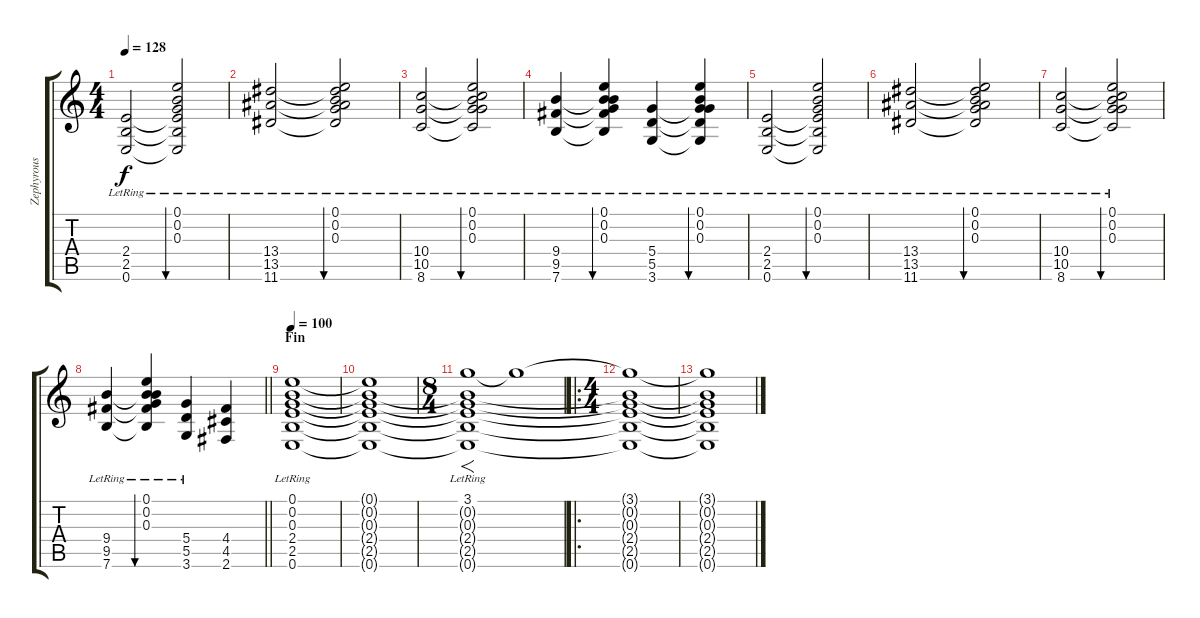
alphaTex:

\track ("Zephyrous" "Zephyrous") {instrument distortionguitar}
\staff {score tabs}
\tuning (E4 B3 G3 D3 A2 E2) {hide}
\ts (4 4)
\tempo 128
\clef g2
\ks c
(2.4{lr} 2.5{lr} 0.6{lr}).2{dy f} (0.1{lr} 0.2{lr} 0.3{lr} 2.4{t} 2.5{t} 0.6{t}).2{bu 240} |
(13.4 13.5 11.6{lr}).2 (0.1{lr} 0.2{lr} 0.3{lr} 13.4{t} 13.5{t} 11.6{t}).2{bu 240} |
(10.4 10.5{lr} 8.6).2 (0.1{lr} 0.2{lr} 0.3 10.4{t} 10.5{t} 8.6{t}).2{bu 240} |
(9.4 9.5 7.6{lr}).4 (0.1{lr} 0.2{lr} 0.3{lr} 9.4{t} 9.5{t} 7.6{t}).4{bu 240} (5.4 5.5 3.6{lr}).4 (0.1 0.2{lr} 0.3{lr} 5.4{t} 5.5{t} 3.6{t}).4{bu 240} |
(2.4{lr} 2.5{lr} 0.6{lr}).2 (0.1{lr} 0.2{lr} 0.3{lr} 2.4{t} 2.5{t} 0.6{t}).2{bu 240} |
(13.4 13.5 11.6{lr}).2 (0.1{lr} 0.2{lr} 0.3{lr} 13.4{t} 13.5{t} 11.6{t}).2{bu 240} |
(10.4 10.5{lr} 8.6).2 (0.1{lr} 0.2{lr} 0.3 10.4{t} 10.5{t} 8.6{t}).2{bu 240} |
\barLineRight lightlight
(9.4 9.5 7.6{lr}).4 (0.1{lr} 0.2{lr} 0.3{lr} 9.4{t} 9.5{t} 7.6{t}).4{bu 240} (5.4 5.5 3.6{lr}).4 (4.4 4.5 2.6).4 |
\section ("" "Fin")
\tempo 100
(0.1 0.2 0.3 2.4{lr} 2.5{lr} 0.6{lr}).1 |
(0.1{t} 0.2{t} 0.3{t} 2.4{t} 2.5{t} 0.6{t}).1 |
\ts (8 4)
(3.1{lr} 0.2{t} 0.3{t} 2.4{t} 2.5{t} 0.6{t}).1{f} 3.1{t}.1 |
\ro
\ts (4 4)
(3.1{t} 0.2{t} 0.3{t} 2.4{t} 2.5{t} 0.6{t}).1 |
(3.1{t} 0.2{t} 0.3{t} 2.4{t} 2.5{t} 0.6{t}).1
